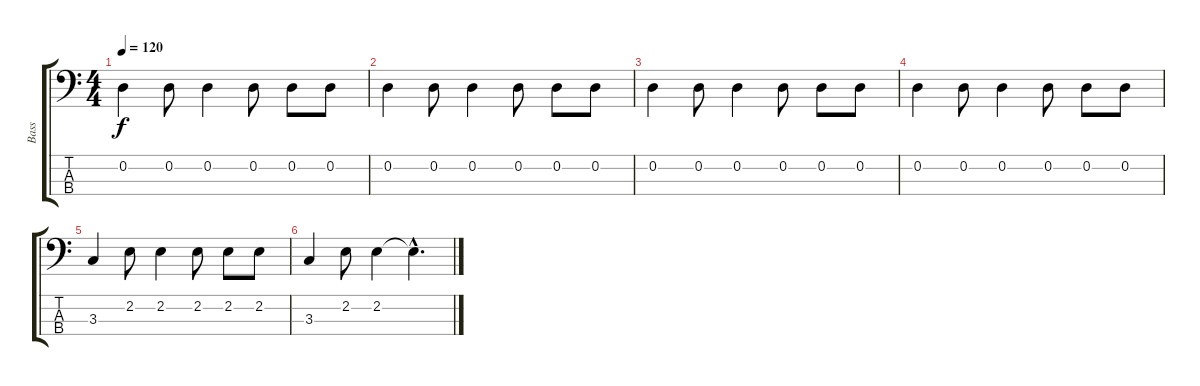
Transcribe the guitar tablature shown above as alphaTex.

\track ("Bass" "Bass") {instrument electricbasspick}
\staff {score tabs}
\tuning (G2 D2 A1 E1) {hide}
\ts (4 4)
\tempo 120
\clef f4
\ks c
0.2.4{dy f} 0.2.8 0.2.4 0.2.8 0.2.8 0.2.8 |
0.2.4 0.2.8 0.2.4 0.2.8 0.2.8 0.2.8 |
0.2.4 0.2.8 0.2.4 0.2.8 0.2.8 0.2.8 |
0.2.4 0.2.8 0.2.4 0.2.8 0.2.8 0.2.8 |
3.3.4 2.2.8 2.2.4 2.2.8 2.2.8 2.2.8 |
3.3.4 2.2.8 2.2.4 2.2{hac t}.4{d}
